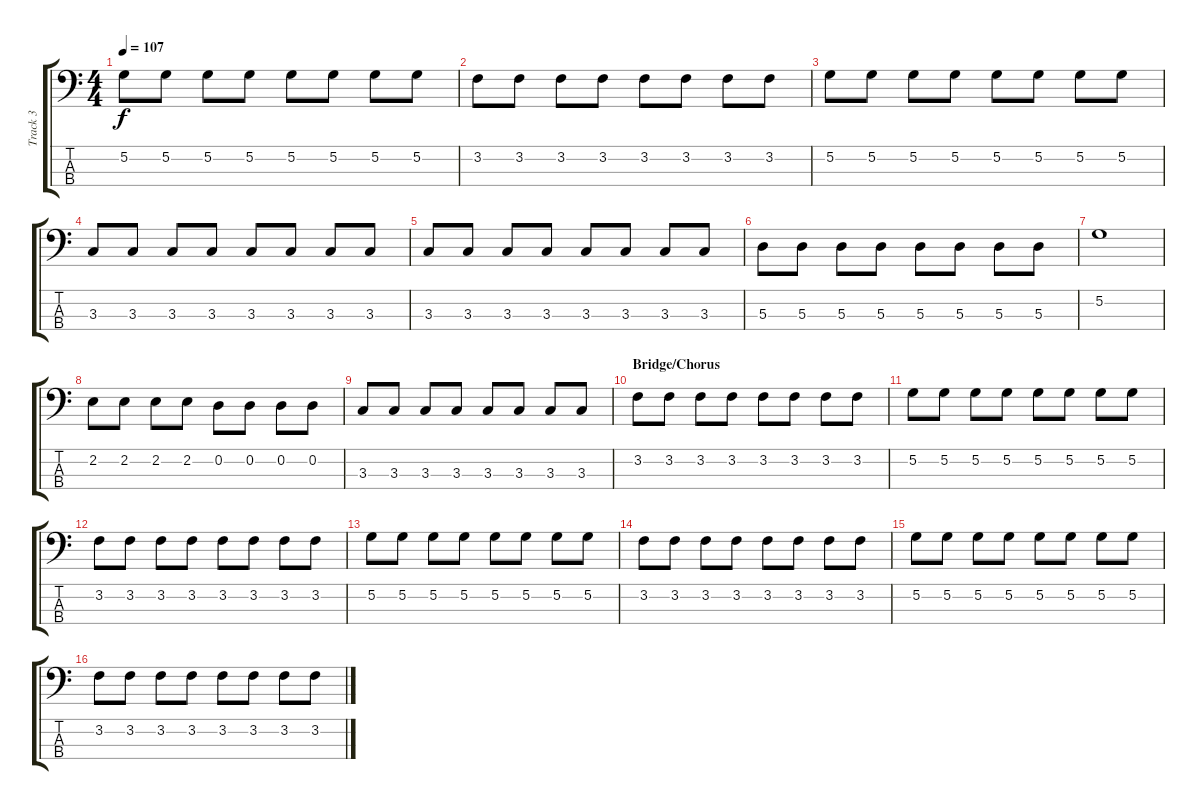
\track ("Track 3" "Track 3") {instrument electricbassfinger}
\staff {score tabs}
\tuning (G2 D2 A1 E1) {hide}
\ts (4 4)
\tempo 107
\clef f4
\ks c
5.2.8{dy f} 5.2.8 5.2.8 5.2.8 5.2.8 5.2.8 5.2.8 5.2.8 |
3.2.8 3.2.8 3.2.8 3.2.8 3.2.8 3.2.8 3.2.8 3.2.8 |
5.2.8 5.2.8 5.2.8 5.2.8 5.2.8 5.2.8 5.2.8 5.2.8 |
3.3.8 3.3.8 3.3.8 3.3.8 3.3.8 3.3.8 3.3.8 3.3.8 |
3.3.8 3.3.8 3.3.8 3.3.8 3.3.8 3.3.8 3.3.8 3.3.8 |
5.3.8 5.3.8 5.3.8 5.3.8 5.3.8 5.3.8 5.3.8 5.3.8 |
5.2.1 |
2.2.8 2.2.8 2.2.8 2.2.8 0.2.8 0.2.8 0.2.8 0.2.8 |
3.3.8 3.3.8 3.3.8 3.3.8 3.3.8 3.3.8 3.3.8 3.3.8 |
\section ("" "Bridge/Chorus")
3.2.8 3.2.8 3.2.8 3.2.8 3.2.8 3.2.8 3.2.8 3.2.8 |
5.2.8 5.2.8 5.2.8 5.2.8 5.2.8 5.2.8 5.2.8 5.2.8 |
3.2.8 3.2.8 3.2.8 3.2.8 3.2.8 3.2.8 3.2.8 3.2.8 |
5.2.8 5.2.8 5.2.8 5.2.8 5.2.8 5.2.8 5.2.8 5.2.8 |
3.2.8 3.2.8 3.2.8 3.2.8 3.2.8 3.2.8 3.2.8 3.2.8 |
5.2.8 5.2.8 5.2.8 5.2.8 5.2.8 5.2.8 5.2.8 5.2.8 |
3.2.8 3.2.8 3.2.8 3.2.8 3.2.8 3.2.8 3.2.8 3.2.8
